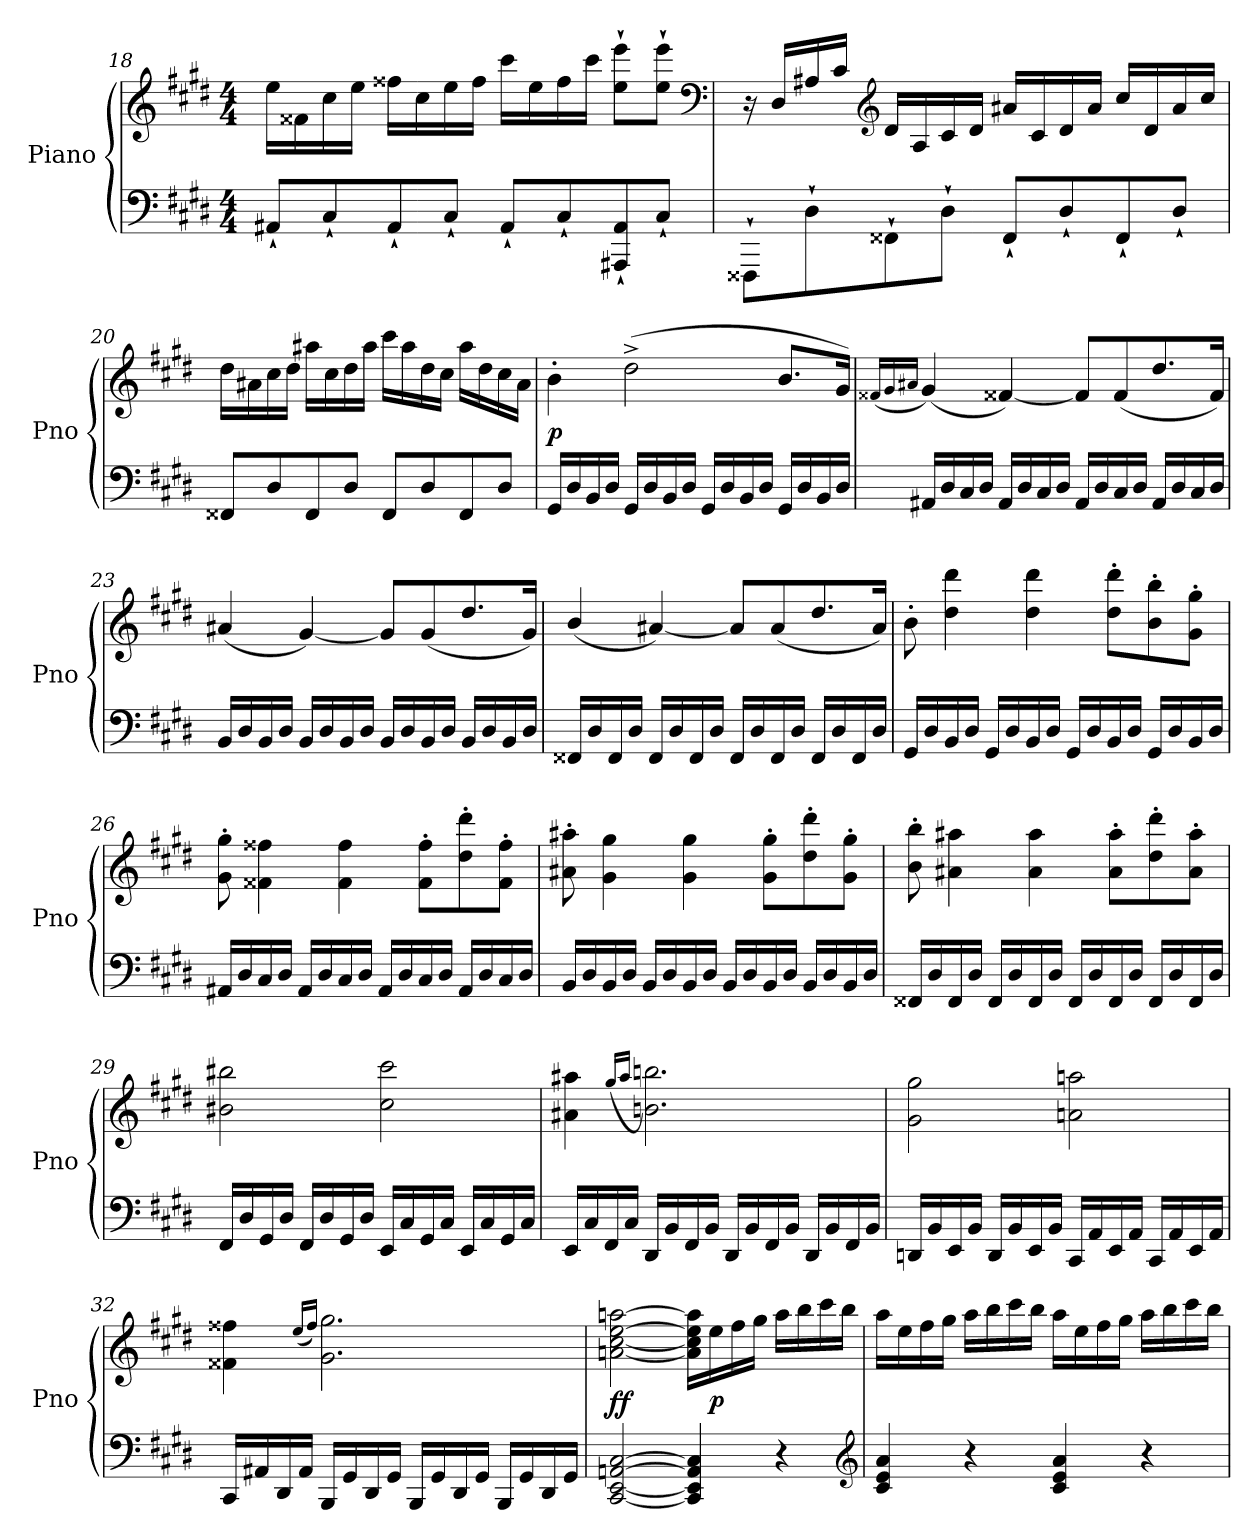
**kern	**kern	**dynam
*part1	*part1	*part1
*staff2	*staff1	*staff1/2
*I"Piano	*	*
*I'Pno	*	*
*clefF4	*clefG2	*
*k[f#c#g#d#]	*k[f#c#g#d#]	*
*c#:	*c#:	*
*M4/4	*M4/4	*
=18	=18	=18
8AA#X`/L	16ee\LL	.
.	16f##X\	.
8C#`/	16cc#\	.
.	16ee\JJ	.
8AA#`/	16ff##X\LL	.
.	16cc#\	.
8C#`/J	16ee\	.
.	16ff##\JJ	.
8AA#`/L	16ccc#\LL	.
.	16ee\	.
8C#`/	16ff##\	.
.	16ccc#\JJ	.
8AAA#X`/ 8AA#`/	8ee`\ 8eee`\L	.
8C#`/J	8ee`\ 8eee`\J	.
*	*clefF4	*
=19	=19	=19
8FFF##X`\L	16r	.
.	16D#/LL	.
8D#`\	16A#X/	.
.	16c#/JJ	.
*	*clefG2	*
8FF##X`\	16d#/LL	.
.	16A#/	.
8D#`\J	16c#/	.
.	16d#/JJ	.
8FF##`/L	16a#X/LL	.
.	16c#/	.
8D#`/	16d#/	.
.	16a#/JJ	.
8FF##`/	16cc#/LL	.
.	16d#/	.
8D#`/J	16a#/	.
.	16cc#/JJ	.
=20	=20	=20
8FF##X/L	16dd#\LL	.
.	16a#X\	.
8D#/	16cc#\	.
.	16dd#\JJ	.
8FF##/	16aa#X\LL	.
.	16cc#\	.
8D#/J	16dd#\	.
.	16aa#\JJ	.
8FF##/L	16ccc#\LL	.
.	16aa#\	.
8D#/	16dd#\	.
.	16cc#\JJ	.
8FF##/	16aa#\LL	.
.	16dd#\	.
8D#/J	16cc#\	.
.	16a#\JJ	.
=21	=21	=21
16GG#/LL	4b'\	p
16D#/	.	.
16BB/	.	.
16D#/JJ	.	.
16GG#/LL	(2dd#^\	.
16D#/	.	.
16BB/	.	.
16D#/JJ	.	.
16GG#/LL	.	.
16D#/	.	.
16BB/	.	.
16D#/JJ	.	.
16GG#/LL	8.b/L	.
16D#/	.	.
16BB/	.	.
16D#/JJ	16g#/Jk)	.
=22	=22	=22
.	(16qf##X/LL	.
.	16qg#/	.
.	16qa#X/JJ	.
16AA#X/LL	(4g#/)	.
16D#/	.	.
16C#/	.	.
16D#/JJ	.	.
16AA#/LL	[4f##X/)	.
16D#/	.	.
16C#/	.	.
16D#/JJ	.	.
16AA#/LL	8f##/L]	.
16D#/	.	.
16C#/	(8f##/	.
16D#/JJ	.	.
16AA#/LL	8.dd#/	.
16D#/	.	.
16C#/	.	.
16D#/JJ	16f##/Jk)	.
=23	=23	=23
16BB/LL	(4a#X/	.
16D#/	.	.
16BB/	.	.
16D#/JJ	.	.
16BB/LL	[4g#/)	.
16D#/	.	.
16BB/	.	.
16D#/JJ	.	.
16BB/LL	8g#/L]	.
16D#/	.	.
16BB/	(8g#/	.
16D#/JJ	.	.
16BB/LL	8.dd#/	.
16D#/	.	.
16BB/	.	.
16D#/JJ	16g#/Jk)	.
=24	=24	=24
16FF##X/LL	(4b/	.
16D#/	.	.
16FF##/	.	.
16D#/JJ	.	.
16FF##/LL	[4a#X/)	.
16D#/	.	.
16FF##/	.	.
16D#/JJ	.	.
16FF##/LL	8a#/L]	.
16D#/	.	.
16FF##/	(8a#/	.
16D#/JJ	.	.
16FF##/LL	8.dd#/	.
16D#/	.	.
16FF##/	.	.
16D#/JJ	16a#/Jk)	.
=25	=25	=25
16GG#/LL	8b'\	.
16D#/	.	.
16BB/	4dd#\ 4ddd#\	.
16D#/JJ	.	.
16GG#/LL	.	.
16D#/	.	.
16BB/	4dd#\ 4ddd#\	.
16D#/JJ	.	.
16GG#/LL	.	.
16D#/	.	.
16BB/	8dd#'\ 8ddd#'\L	.
16D#/JJ	.	.
16GG#/LL	8b'\ 8bb'\	.
16D#/	.	.
16BB/	8g#'\ 8gg#'\J	.
16D#/JJ	.	.
=26	=26	=26
16AA#X/LL	8g#'\ 8gg#'\	.
16D#/	.	.
16C#/	4f##X\ 4ff##X\	.
16D#/JJ	.	.
16AA#/LL	.	.
16D#/	.	.
16C#/	4f##\ 4ff##\	.
16D#/JJ	.	.
16AA#/LL	.	.
16D#/	.	.
16C#/	8f##'\ 8ff##'\L	.
16D#/JJ	.	.
16AA#/LL	8dd#'\ 8ddd#'\	.
16D#/	.	.
16C#/	8f##'\ 8ff##'\J	.
16D#/JJ	.	.
=27	=27	=27
16BB/LL	8a#X'\ 8aa#X'\	.
16D#/	.	.
16BB/	4g#\ 4gg#\	.
16D#/JJ	.	.
16BB/LL	.	.
16D#/	.	.
16BB/	4g#\ 4gg#\	.
16D#/JJ	.	.
16BB/LL	.	.
16D#/	.	.
16BB/	8g#'\ 8gg#'\L	.
16D#/JJ	.	.
16BB/LL	8dd#'\ 8ddd#'\	.
16D#/	.	.
16BB/	8g#'\ 8gg#'\J	.
16D#/JJ	.	.
=28	=28	=28
16FF##X/LL	8b'\ 8bb'\	.
16D#/	.	.
16FF##/	4a#X\ 4aa#X\	.
16D#/JJ	.	.
16FF##/LL	.	.
16D#/	.	.
16FF##/	4a#\ 4aa#\	.
16D#/JJ	.	.
16FF##/LL	.	.
16D#/	.	.
16FF##/	8a#'\ 8aa#'\L	.
16D#/JJ	.	.
16FF##/LL	8dd#'\ 8ddd#'\	.
16D#/	.	.
16FF##/	8a#'\ 8aa#'\J	.
16D#/JJ	.	.
=29	=29	=29
16FF#/LL	2b#X\ 2bb#X\	.
16D#/	.	.
16GG#/	.	.
16D#/JJ	.	.
16FF#/LL	.	.
16D#/	.	.
16GG#/	.	.
16D#/JJ	.	.
16EE/LL	2cc#\ 2ccc#\	.
16C#/	.	.
16GG#/	.	.
16C#/JJ	.	.
16EE/LL	.	.
16C#/	.	.
16GG#/	.	.
16C#/JJ	.	.
=30	=30	=30
16EE/LL	4a#X\ 4aa#X\	.
16C#/	.	.
16FF#/	.	.
16C#/JJ	.	.
.	(16qgg#/LL	.
.	16qaa#/JJ	.
16DD#/LL	2.bn\ 2.bbn\)	.
16BB/	.	.
16FF#/	.	.
16BB/JJ	.	.
16DD#/LL	.	.
16BB/	.	.
16FF#/	.	.
16BB/JJ	.	.
16DD#/LL	.	.
16BB/	.	.
16FF#/	.	.
16BB/JJ	.	.
=31	=31	=31
16DDn/LL	2g#\ 2gg#\	.
16BB/	.	.
16EE/	.	.
16BB/JJ	.	.
16DD/LL	.	.
16BB/	.	.
16EE/	.	.
16BB/JJ	.	.
16CC#/LL	2an\ 2aan\	.
16AA/	.	.
16EE/	.	.
16AA/JJ	.	.
16CC#/LL	.	.
16AA/	.	.
16EE/	.	.
16AA/JJ	.	.
=32	=32	=32
16CC#/LL	4f##X\ 4ff##X\	.
16AA#X/	.	.
16DD#/	.	.
16AA#/JJ	.	.
.	(16qee/LL	.
.	16qff##/JJ)	.
16BBB/LL	2.g#\ 2.gg#\	.
16GG#/	.	.
16DD#/	.	.
16GG#/JJ	.	.
16BBB/LL	.	.
16GG#/	.	.
16DD#/	.	.
16GG#/JJ	.	.
16BBB/LL	.	.
16GG#/	.	.
16DD#/	.	.
16GG#/JJ	.	.
=33	=33	=33
[2CC#/ [2EE/ [2AAn/ [2C#/	[2an\ [2cc#\ [2ee\ [2aan\	ff
4CC#]/ 4EE]/ 4AA]/ 4C#]/	16a]\ 16cc#]\ 16ee]\ 16aa]\LL	.
.	16ee\	p
.	16ff#\	.
.	16gg#\JJ	.
4r	16aa\LL	.
.	16bb\	.
.	16ccc#\	.
.	16bb\JJ	.
*clefG2	*	*
=34	=34	=34
4c#/ 4e/ 4a/	16aa\LL	.
.	16ee\	.
.	16ff#\	.
.	16gg#\JJ	.
4r	16aa\LL	.
.	16bb\	.
.	16ccc#\	.
.	16bb\JJ	.
4c#/ 4e/ 4a/	16aa\LL	.
.	16ee\	.
.	16ff#\	.
.	16gg#\JJ	.
4r	16aa\LL	.
.	16bb\	.
.	16ccc#\	.
.	16bb\JJ	.
=	=	=
*-	*-	*-
